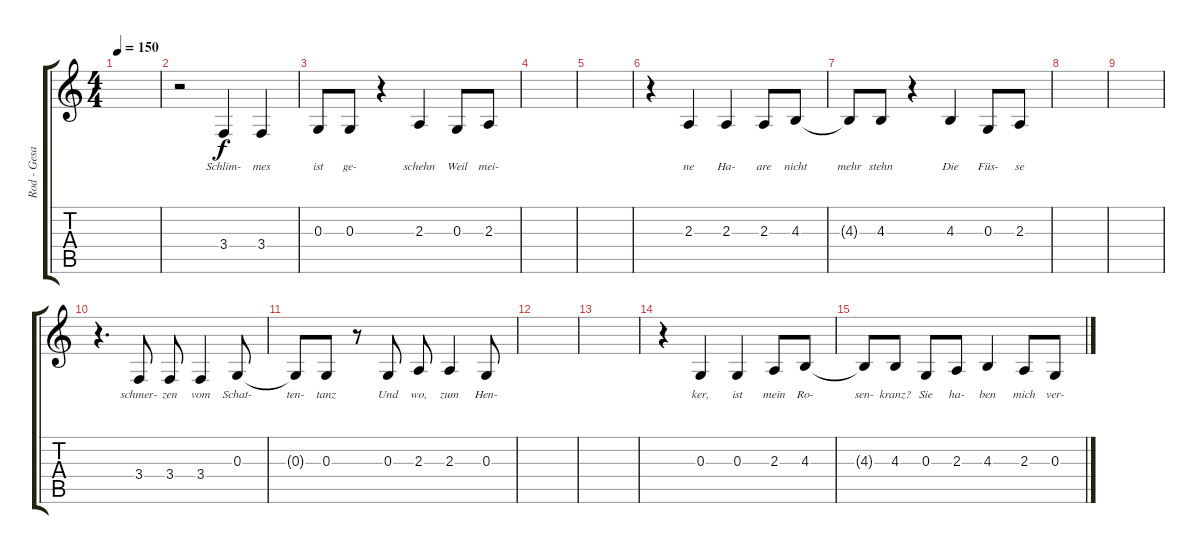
\track ("Rod - Gesang" "Rod - Gesa") {instrument lead8bassandlead}
\staff {score tabs}
\tuning (E4 B3 G3 D3 A2 E2) {hide}
\ts (4 4)
\tempo 150
\clef g2
\ks c
|
r.2 3.4.4{lyrics (0 "Schlim-") lyrics (1 "") lyrics (2 "") lyrics (3 "") lyrics (4 "")} 3.4.4{lyrics (0 "mes") lyrics (1 "") lyrics (2 "") lyrics (3 "") lyrics (4 "")} |
0.3.8{lyrics (0 "ist") lyrics (1 "") lyrics (2 "") lyrics (3 "") lyrics (4 "")} 0.3.8{lyrics (0 "ge-") lyrics (1 "") lyrics (2 "") lyrics (3 "") lyrics (4 "")} r.4 2.3.4{lyrics (0 "schehn") lyrics (1 "") lyrics (2 "") lyrics (3 "") lyrics (4 "")} 0.3.8{lyrics (0 "Weil") lyrics (1 "") lyrics (2 "") lyrics (3 "") lyrics (4 "")} 2.3.8{lyrics (0 "mei-") lyrics (1 "") lyrics (2 "") lyrics (3 "") lyrics (4 "")} |
|
|
r.4 2.3.4{lyrics (0 "ne") lyrics (1 "") lyrics (2 "") lyrics (3 "") lyrics (4 "")} 2.3.4{lyrics (0 "Ha-") lyrics (1 "") lyrics (2 "") lyrics (3 "") lyrics (4 "")} 2.3.8{lyrics (0 "are") lyrics (1 "") lyrics (2 "") lyrics (3 "") lyrics (4 "")} 4.3.8{lyrics (0 "nicht") lyrics (1 "") lyrics (2 "") lyrics (3 "") lyrics (4 "")} |
4.3{t}.8{lyrics (0 "mehr") lyrics (1 "") lyrics (2 "") lyrics (3 "") lyrics (4 "")} 4.3.8{lyrics (0 "stehn") lyrics (1 "") lyrics (2 "") lyrics (3 "") lyrics (4 "")} r.4 4.3.4{lyrics (0 "Die") lyrics (1 "") lyrics (2 "") lyrics (3 "") lyrics (4 "")} 0.3.8{lyrics (0 "Füs-") lyrics (1 "") lyrics (2 "") lyrics (3 "") lyrics (4 "")} 2.3.8{lyrics (0 "se") lyrics (1 "") lyrics (2 "") lyrics (3 "") lyrics (4 "")} |
|
|
r.4{d} 3.4.8{lyrics (0 "schmer-") lyrics (1 "") lyrics (2 "") lyrics (3 "") lyrics (4 "")} 3.4.8{lyrics (0 "zen") lyrics (1 "") lyrics (2 "") lyrics (3 "") lyrics (4 "")} 3.4.4{lyrics (0 "vom") lyrics (1 "") lyrics (2 "") lyrics (3 "") lyrics (4 "")} 0.3.8{lyrics (0 "Schat-") lyrics (1 "") lyrics (2 "") lyrics (3 "") lyrics (4 "")} |
0.3{t}.8{lyrics (0 "ten-") lyrics (1 "") lyrics (2 "") lyrics (3 "") lyrics (4 "")} 0.3.8{lyrics (0 "tanz") lyrics (1 "") lyrics (2 "") lyrics (3 "") lyrics (4 "")} r.8 0.3.8{lyrics (0 "Und") lyrics (1 "") lyrics (2 "") lyrics (3 "") lyrics (4 "")} 2.3.8{lyrics (0 "wo,") lyrics (1 "") lyrics (2 "") lyrics (3 "") lyrics (4 "")} 2.3.4{lyrics (0 "zum") lyrics (1 "") lyrics (2 "") lyrics (3 "") lyrics (4 "")} 0.3.8{lyrics (0 "Hen-") lyrics (1 "") lyrics (2 "") lyrics (3 "") lyrics (4 "")} |
|
|
r.4 0.3.4{lyrics (0 "ker,") lyrics (1 "") lyrics (2 "") lyrics (3 "") lyrics (4 "")} 0.3.4{lyrics (0 "ist") lyrics (1 "") lyrics (2 "") lyrics (3 "") lyrics (4 "")} 2.3.8{lyrics (0 "mein") lyrics (1 "") lyrics (2 "") lyrics (3 "") lyrics (4 "")} 4.3.8{lyrics (0 "Ro-") lyrics (1 "") lyrics (2 "") lyrics (3 "") lyrics (4 "")} |
4.3{t}.8{lyrics (0 "sen-") lyrics (1 "") lyrics (2 "") lyrics (3 "") lyrics (4 "")} 4.3.8{lyrics (0 "kranz?") lyrics (1 "") lyrics (2 "") lyrics (3 "") lyrics (4 "")} 0.3.8{lyrics (0 "Sie") lyrics (1 "") lyrics (2 "") lyrics (3 "") lyrics (4 "")} 2.3.8{lyrics (0 "ha-") lyrics (1 "") lyrics (2 "") lyrics (3 "") lyrics (4 "")} 4.3.4{lyrics (0 "ben") lyrics (1 "") lyrics (2 "") lyrics (3 "") lyrics (4 "")} 2.3.8{lyrics (0 "mich") lyrics (1 "") lyrics (2 "") lyrics (3 "") lyrics (4 "")} 0.3.8{lyrics (0 "ver-") lyrics (1 "") lyrics (2 "") lyrics (3 "") lyrics (4 "")}
